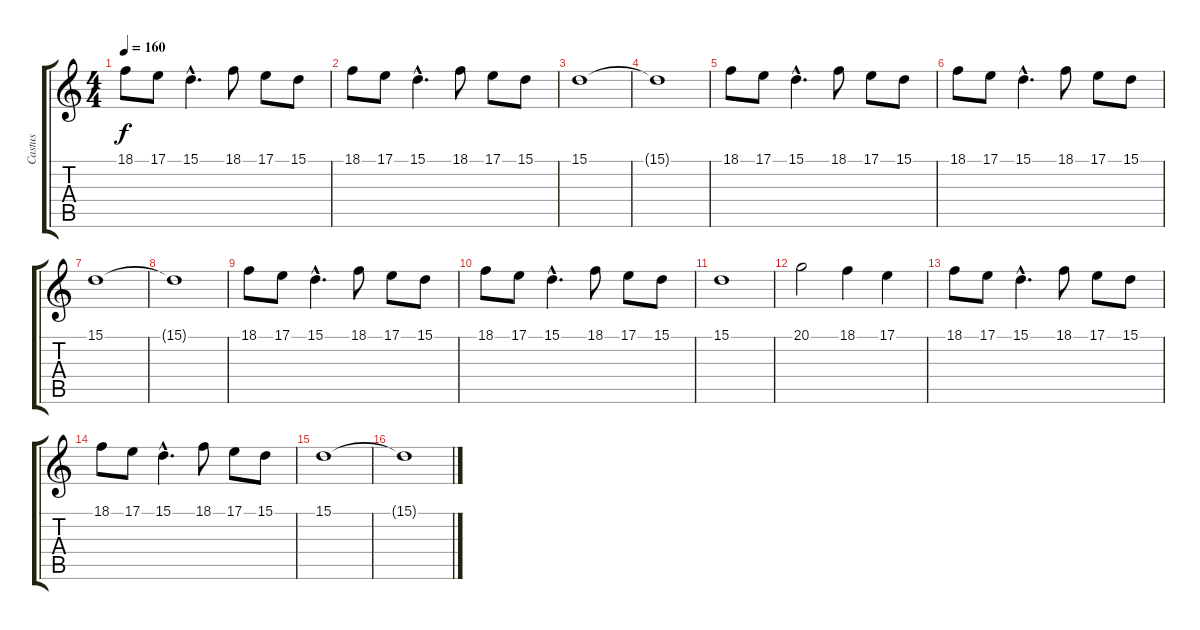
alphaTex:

\track ("Castus" "Castus") {instrument bagpipe}
\staff {score tabs}
\tuning (B3 Gb3 D3 A2 E2 B1) {hide}
\ts (4 4)
\tempo 160
\clef g2
\ks c
18.1.8{dy f} 17.1.8 15.1{hac}.4{d} 18.1.8 17.1.8 15.1.8 |
18.1.8 17.1.8 15.1{hac}.4{d} 18.1.8 17.1.8 15.1.8 |
15.1.1 |
15.1{t}.1 |
18.1.8 17.1.8 15.1{hac}.4{d} 18.1.8 17.1.8 15.1.8 |
18.1.8 17.1.8 15.1{hac}.4{d} 18.1.8 17.1.8 15.1.8 |
15.1.1 |
15.1{t}.1 |
18.1.8 17.1.8 15.1{hac}.4{d} 18.1.8 17.1.8 15.1.8 |
18.1.8 17.1.8 15.1{hac}.4{d} 18.1.8 17.1.8 15.1.8 |
15.1.1 |
20.1.2 18.1.4 17.1.4 |
18.1.8 17.1.8 15.1{hac}.4{d} 18.1.8 17.1.8 15.1.8 |
18.1.8 17.1.8 15.1{hac}.4{d} 18.1.8 17.1.8 15.1.8 |
15.1.1 |
15.1{t}.1
